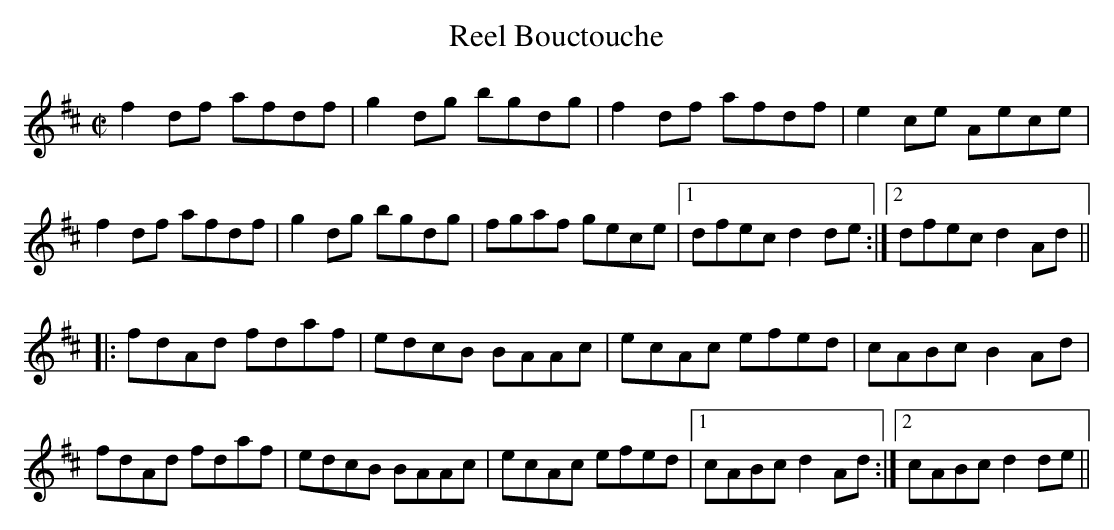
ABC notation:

X:1
T:Reel Bouctouche
M:C|
L:1/8
K:D
f2 df afdf|g2 dg bgdg|f2 df afdf|e2 ce Aece|
f2 df afdf|g2 dg bgdg|fgaf gece|1 dfec d2 de:|2 dfec d2 Ad||
|:fdAd fdaf|edcB BAAc|ecAc efed|cABc B2 Ad|
fdAd fdaf|edcB BAAc|ecAc efed|1 cABc d2 Ad:|2 cABc d2 de||
